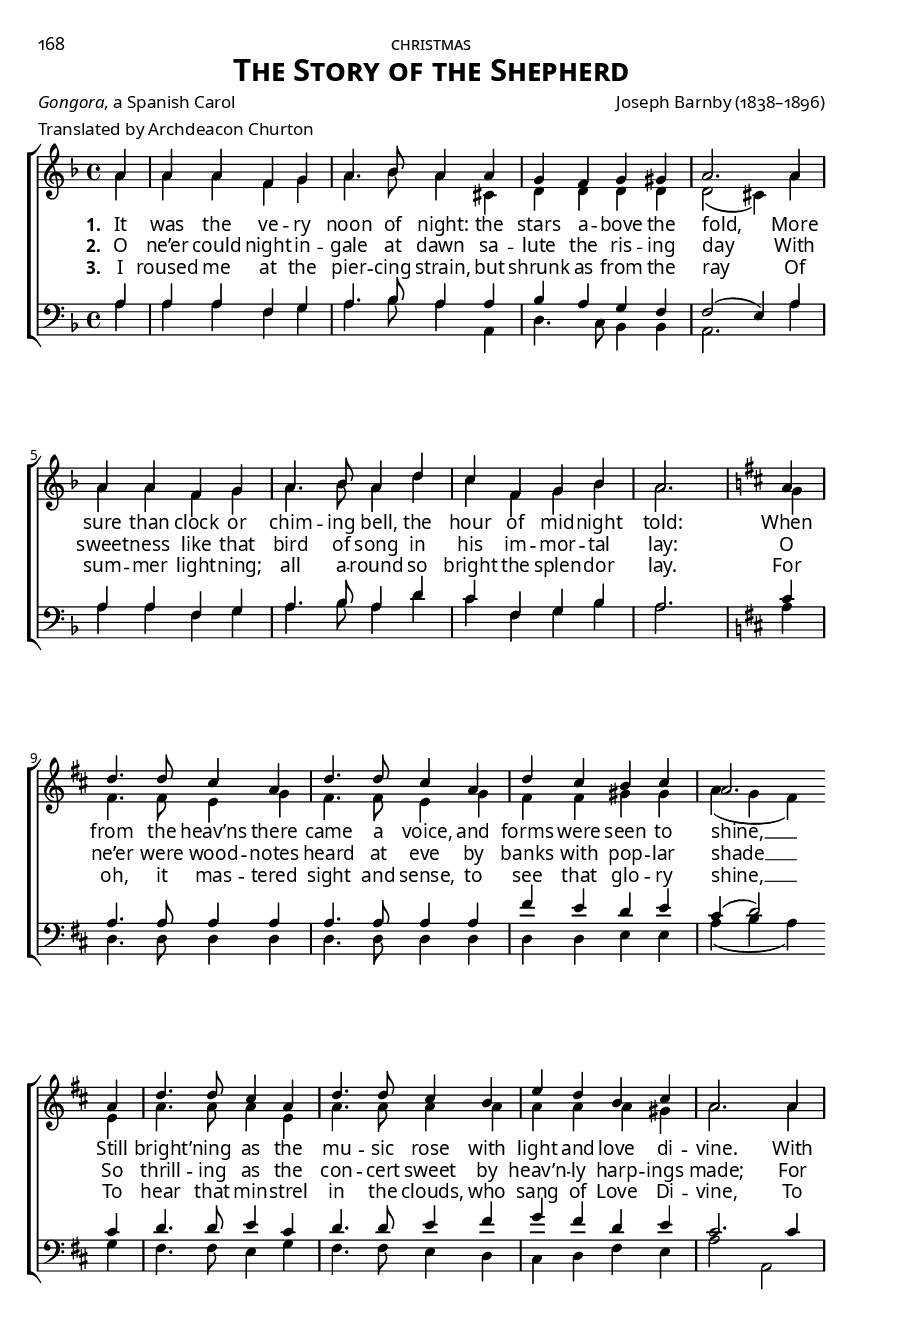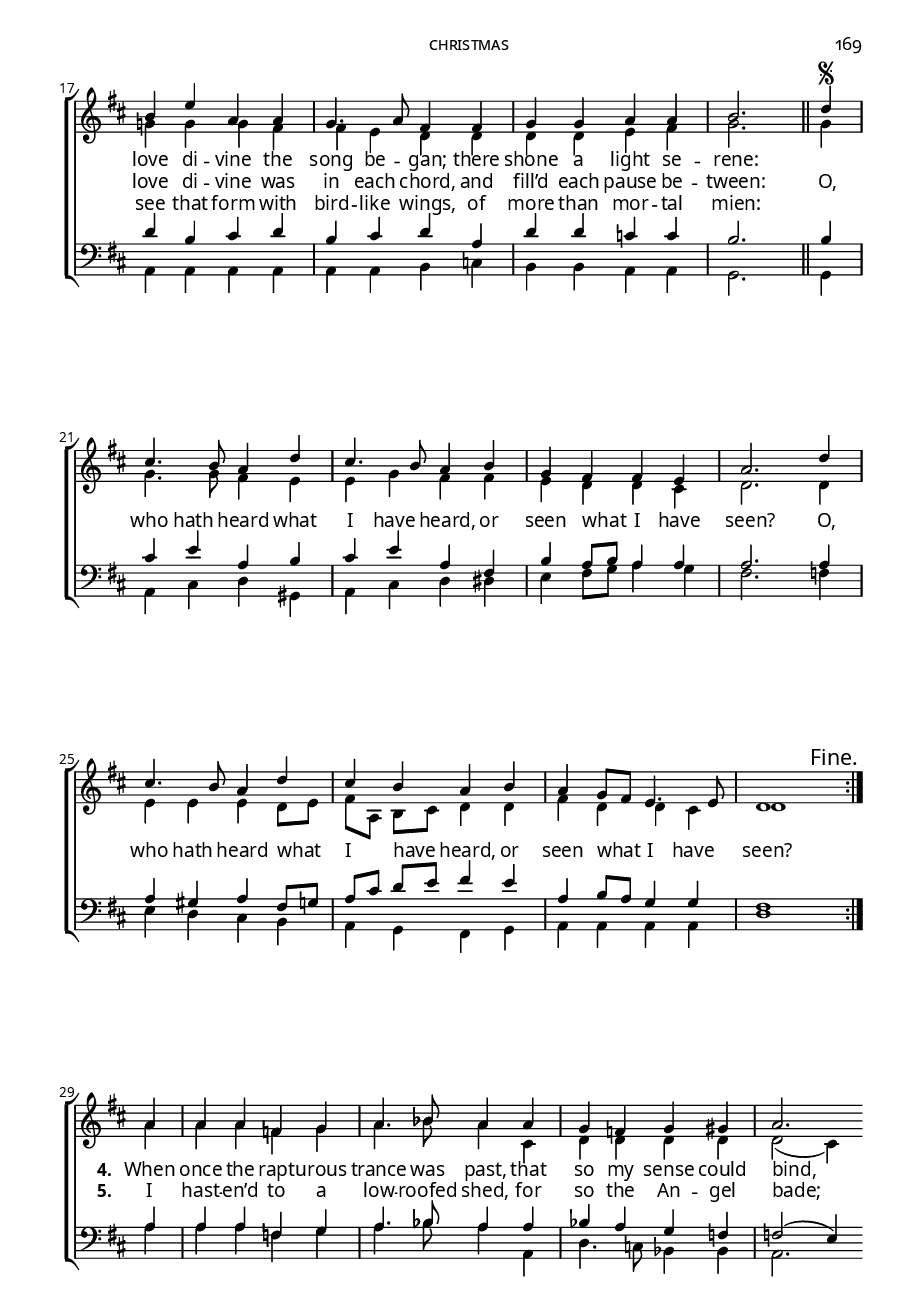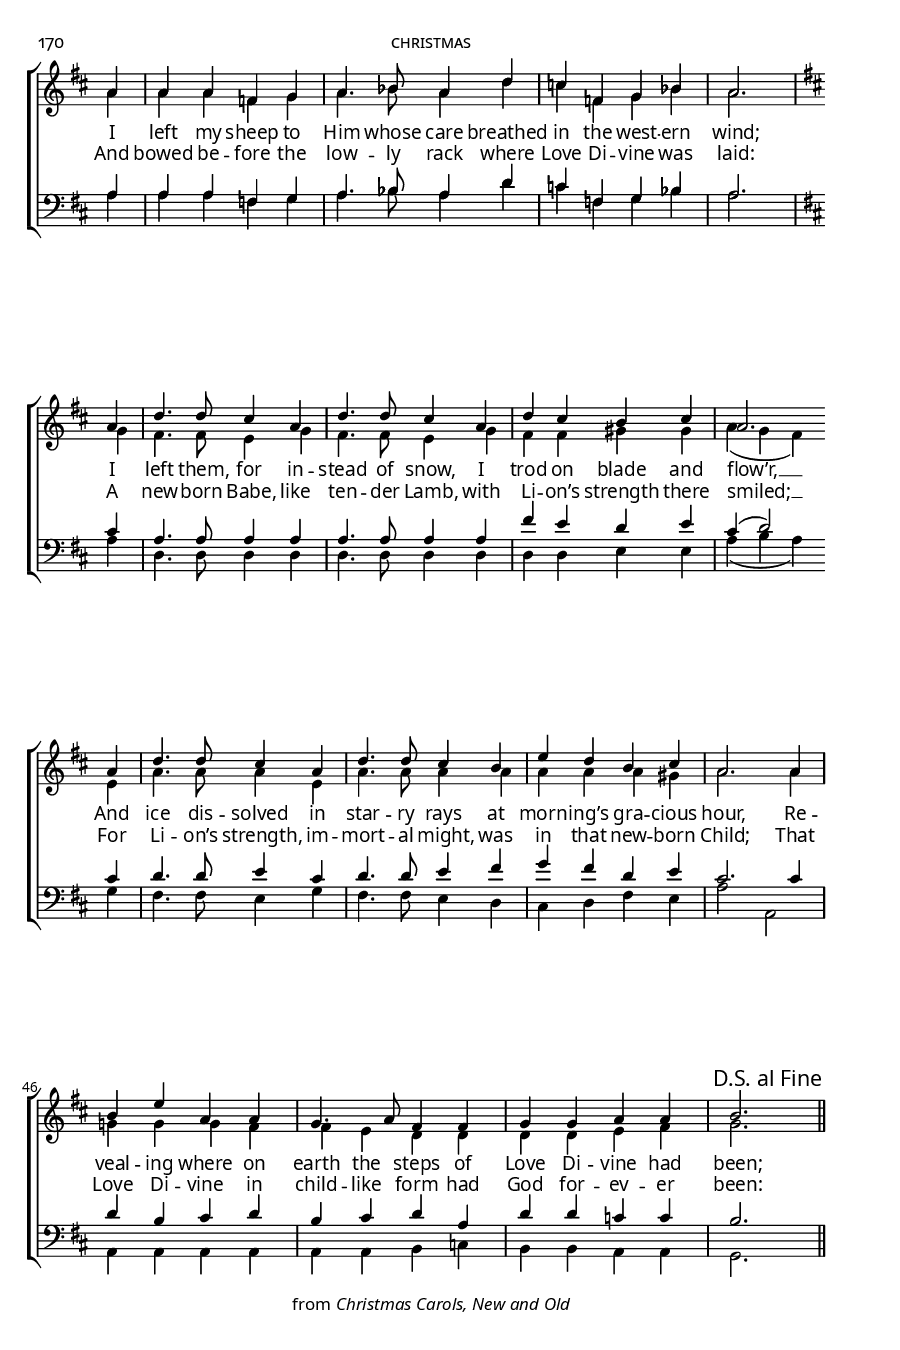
\version "2.14.2"
\include "util.ly"
\header {
  title = \markup{\override #'(font-name . "Garamond Premier Pro Semibold"){ \abs-fontsize #15 \smallCapsOldStyle"The Story of the Shepherd"}}
  poet = \markup\concat{\italic"Gongora" ", a Spanish Carol"}
  meter = \markup\oldStyleNum"Translated by Archdeacon Churton"
  composer = \markup\oldStyleNum"Joseph Barnby (1838–1896)"
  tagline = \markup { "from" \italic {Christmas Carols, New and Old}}
}
\paper {
  %print-all-headers = ##f
  paper-height = 9\in
  paper-width = 6\in
  indent = 0\in
  %system-system-spacing = #'((basic-distance . 10) (padding . 0))
  system-system-spacing =
    #'((basic-distance . 0)
       (minimum-distance . 0)
       (padding . -2)
       (stretchability . 100))
  ragged-last-bottom = ##f
  ragged-bottom = ##f
  two-sided = ##t
  inner-margin = 0.5\in
  outer-margin = 0.25\in
  top-margin = 0.25\in
  bottom-margin = 0.25\in
  first-page-number = #168
  print-first-page-number = ##t
  headerLine = \markup{\override #'(font-name . "Garamond Premier Pro") \smallCapsOldStyle"christmas"}
  oddHeaderMarkup = \markup\fill-line{
     \override #'(font-name . "Garamond Premier Pro")\abs-fontsize #8.5
     \combine 
        \fill-line{"" \on-the-fly #print-page-number-check-first
        \oldStylePageNum""
        }
        \fill-line{\headerLine}
  }
  evenHeaderMarkup = \markup {
     \override #'(font-name . "Garamond Premier Pro")\abs-fontsize #8.5
     \combine
        \on-the-fly #print-page-number-check-first
        \oldStylePageNum""
        \fill-line{\headerLine}
  }
}
#(set-global-staff-size 14.9) \paper{ #(define fonts (make-pango-font-tree "GoudyOlSt BT" "Garamond Premier Pro" "Garamond Premier Pro" (/ 14.9 20))) }
global = {
  \key f \major
  \time 4/4
  \autoBeamOff
}

sopMusic = \relative c' {
  \partial 4 a'4 |
  a a f g |
  a4. bes8 a4 a |
  g f g gis |
  a2. \bar"" a4 |
  
  a a f g |
  a4. bes8 a4 d |
  c f, g bes |
  a2. \bar "|" \key d\major a4 |
  d4. d8 cis4 a |
  
  d4. d8 cis4 a |
  d cis b cis |
  a2. \bar"" a4 |
  d4. d8 cis4 a |
  d4. d8 cis4 b |
  
  e4 d b cis |
  a2. \bar"" a4 |
  b e a, a |
  g4. a8 fis4 fis |
  g g a a |
  
  b2. \bar"||" d4\segno |
  cis4. b8 a4 d |
  cis4. b8 a4 b |
  g fis fis e |
  
  a2. \bar"" d4 |
  cis4. b8 a4 d |
  cis b a b |
  a g8[ fis] e4. e8 |
  d1 \bar ":|" \break
  \once \override Score.RehearsalMark #'break-visibility = #end-of-line-visible
  \once \override Score.RehearsalMark #'self-alignment-X = #RIGHT
  \mark "Fine."
  
  
  
  
  \partial 4 a'4 |
  a a f g |
  a4. bes8 a4 a |
  g f g gis |
  a2. \bar"" a4 |
  
  a a f g |
  a4. bes8 a4 d |
  c f, g bes |
  a2. \bar "|"\break \key d\major a4 |
  d4. d8 cis4 a |
  
  d4. d8 cis4 a |
  d cis b cis |
  a2. \bar"" a4 |
  d4. d8 cis4 a |
  d4. d8 cis4 b |
  
  e4 d b cis |
  a2. a4 |
  b e a, a |
  g4. a8 fis4 fis |
  g g a a |
  
  b2. \bar"||"
  \once \override Score.RehearsalMark #'break-visibility = #end-of-line-visible
  \once \override Score.RehearsalMark #'self-alignment-X = #RIGHT
  \mark "D.S. al Fine"
}
sopWords = \lyricmode {
  
}

altoMusic = \relative c' {
  a'4 |
  a a f g |
  a4. bes8 a4 cis, |
  d d d d |
  d2( cis4) a' |
  
  a a f g |
  a4. bes8 a4 d |
  c f, g bes |
  a2. g4 |
  fis4. fis8 e4 g |
  
  fis4. fis8 e4 g |
  fis fis gis gis |
  a( g fis) e |
  a4. a8 a4 e |
  a4. a8 a4 a |
  
  a a a gis |
  a2. a4 |
  g! g g fis |
  fis e d d |
  d d e fis |
  
  g2. g4 |
  g4. g8 fis4 e |
  e g fis fis |
  e d d cis |
  
  d2. d4 |
  e e e d8[ e] |
  fis[ a,] b[ cis] d4 d |
  fis d d cis |
  d1 |
  
  
  
  
  a'4 |
  a a f g |
  a4. bes8 a4 cis, |
  d d d d |
  d2( cis4) a' |
  
  a a f g |
  a4. bes8 a4 d |
  c f, g bes |
  a2. g4 |
  fis4. fis8 e4 g |
  
  fis4. fis8 e4 g |
  fis fis gis gis |
  a( g fis) e |
  a4. a8 a4 e |
  a4. a8 a4 a |
  
  a a a gis |
  a2. a4 |
  g! g g fis |
  fis e d d |
  d d e fis |
  
  g2.
}
dropLyrics = {
  \dropLyricsXI
}
altoWords = \lyricmode {
  \dropLyrics
  \set stanza = #"1. "
  It was the ve -- ry noon of night: the stars a -- bove the fold,
  More sure than clock or chim -- ing bell, the hour of mid -- night told:
  When from the heav’ns there came a voice, and forms were seen \set associatedVoice = "basses" to shine, __
  \unset associatedVoice
  Still bright -- ’ning as the mu -- sic rose with light and love di -- vine.
  With love di -- vine the song be -- gan; there shone a light se -- rene:
  
  
  
  \repeat unfold 28 \skip1
  \set stanza = #"4. "
  When once the rapt -- urous trance was past, that so my sense could bind,
  I left my sheep to Him whose care breathed in the west -- ern wind;
  I left them, for in -- stead of snow, I trod on blade \set associatedVoice = "basses" and flow’r, __
  \unset associatedVoice
  And ice dis -- solved in star -- ry rays at morn -- ing’s gra -- cious hour,
  Re -- veal -- ing where on earth the steps of Love Di -- vine had been;
}
altoWordsII = \lyricmode {
  \dropLyrics
%\markup\italic
  \set stanza = #"2. "
  O ne’er could night -- in -- gale at dawn sa -- lute the ris -- ing day
  With sweet -- ness like that bird of song in his im -- mor -- tal lay:
  O ne’er were wood -- notes heard at eve by banks with pop -- \set associatedVoice = "basses" lar shade __
  \unset associatedVoice
  So thrill -- ing as the con -- cert sweet by heav’n -- ly harp -- ings made;
  
  For love di -- vine was in each chord, and fill’d each pause be -- tween:  
  
  O, who hath heard what I have heard, or seen what I have seen?
  O, who hath heard what I have heard, or seen what I have seen?
  
  \set stanza = #"5. "
  I hast -- en’d to a low -- roofed shed, for so the An -- gel bade;
  And bowed be -- fore the low -- ly rack where Love Di -- vine was laid:
  A new -- born Babe, like ten -- der Lamb, with Li -- on’s strength \set associatedVoice = "basses" there smiled; __
  \unset associatedVoice
  For Li -- on’s strength, im -- mort -- al might, was in that new -- born Child;
  That Love Di -- vine in child -- like form had God for -- ev -- er been:
}
altoWordsIII = \lyricmode {
  \dropLyrics
  \set stanza = #"3. "
  I roused me at the pier -- cing strain, but shrunk as from the ray
  Of sum -- mer light -- ning; all a -- round so bright the splen -- dor lay.
  For oh, it mas -- tered sight and sense, to see that glo -- \set associatedVoice = "basses" ry shine, __
  \unset associatedVoice
  To hear that min -- strel in the clouds, who sang of Love Di -- vine,
  To see that form with bird -- like wings, of more than mor -- tal mien:
  
  
}
altoWordsIV = \lyricmode {
}
altoWordsV = \lyricmode {
}
altoWordsVI = \lyricmode {
  \set stanza = #"6. "
  \set ignoreMelismata = ##t
}
tenorMusic = \relative c' {
  a4 |
  a a f g |
  a4. bes8 a4 a |
  bes a g f |
  f2( e4) a |
  
  a a f g |
  a4. bes8 a4 d |
  c f, g bes |
  a2. \key d\major cis4 |
  a4. a8 a4 a |
  
  a4. a8 a4 a |
  fis' e d e |
  cis( d2) cis4 |
  d4. d8 e4 cis |
  d4. d8 e4 fis |
  
  g fis d e |
  cis2. cis4 |
  d b cis d |
  b cis d a |
  d d c c |
  
  b2. b4 |
  cis4 e a, b |
  cis e a, fis |
  b a8[ b] a4 a |
  
  a2. a4 |
  a gis a fis8[ g] |
  a[ cis] d[ e] fis4 e |
  a, b8[ a] g4 g |
  fis1 |
  
  
  
  
  a4 |
  a a f g |
  a4. bes8 a4 a |
  bes a g f |
  f2( e4) a |
  
  a a f g |
  a4. bes8 a4 d |
  c f, g bes |
  a2. \key d\major cis4 |
  a4. a8 a4 a |
  
  a4. a8 a4 a |
  fis' e d e |
  cis( d2) cis4 |
  d4. d8 e4 cis |
  d4. d8 e4 fis |
  
  g fis d e |
  cis2. cis4 |
  d b cis d |
  b cis d a |
  d d c c |
  
  b2.
}
tenorWords = \lyricmode {

}

bassMusic = \relative c {
  a'4 |
  a a f g |
  a4. bes8 a4 a, |
  d4. c8 bes4 bes |
  a2. a'4 |
  
  a a f g |
  a4. bes8 a4 d |
  c f, g bes |
  a2. \key d\major a4 |
  d,4. d8 d4 d |
  
  d4. d8 d4 d |
  d d e e |
  a( b a) g |
  fis4. fis8 e4 g |
  fis4. fis8 e4 d |
  
  cis4 d fis e |
  a2 a, |
  a4 a a a |
  a a b c |
  b b a a |
  
  g2. g4 |
  a cis d gis, |
  a cis d dis |
  e fis8[ g] a4 g |
  
  fis2. f4 |
  e d cis b |
  a g fis g |
  a a a a |
  d1 |
  
  
  
  
  a'4 |
  a a f g |
  a4. bes8 a4 a, |
  d4. c8 bes4 bes |
  a2. a'4 |
  
  a a f g |
  a4. bes8 a4 d |
  c f, g bes |
  a2. \key d\major a4 |
  d,4. d8 d4 d |
  
  d4. d8 d4 d |
  d d e e |
  a( b a) g |
  fis4. fis8 e4 g |
  fis4. fis8 e4 d |
  
  cis4 d fis e |
  a2 a, |
  a4 a a a |
  a a b c |
  b b a a |
  
  g2.
}
bassWords = \lyricmode {

}

pianoRH = \relative c' {
  
}
pianoLH = \relative c' {
  
}

\score {
  <<
   \new ChoirStaff <<
%    \new Lyrics = sopranos \with { \override VerticalAxisGroup #'nonstaff-relatedstaff-spacing = #'((basic-distance . 1)) }
    \new Staff = women <<
      \new Voice = "sopranos" { \voiceOne << \global \sopMusic >> }
      \new Voice = "altos" { \voiceTwo << \global \altoMusic >> }
    >>
    \new Staff = men <<
      \clef bass
      \new Voice = "tenors" { \voiceOne << \global \tenorMusic >> }
      \new Voice = "basses" { \voiceTwo << \global \bassMusic >> }
    >>
    \new Lyrics \with { alignAboveContext = #"women" \override VerticalAxisGroup #'nonstaff-relatedstaff-spacing = #'((basic-distance . 1))} \lyricsto "sopranos" \sopWords
     \new Lyrics = "altosVI"  \with { alignBelowContext = #"women" \override VerticalAxisGroup #'nonstaff-relatedstaff-spacing = #'((basic-distance . 1))} \lyricsto "tenors" \altoWordsVI
    \new Lyrics = "altosV"  \with { alignBelowContext = #"women" \override VerticalAxisGroup #'nonstaff-relatedstaff-spacing = #'((basic-distance . 1))} \lyricsto "tenors" \altoWordsV
    \new Lyrics = "altosIV"  \with { alignBelowContext = #"women" \override VerticalAxisGroup #'nonstaff-relatedstaff-spacing = #'((basic-distance . 1))} \lyricsto "tenors" \altoWordsIV
    \new Lyrics = "altosIII"  \with { alignBelowContext = #"women" \override VerticalAxisGroup #'nonstaff-relatedstaff-spacing = #'((basic-distance . 1))} \lyricsto "tenors" \altoWordsIII
    \new Lyrics = "altosII"  \with { alignBelowContext = #"women" \override VerticalAxisGroup #'nonstaff-relatedstaff-spacing = #'((basic-distance . 1))} \lyricsto "tenors" \altoWordsII
    \new Lyrics = "altos"  \with { alignBelowContext = #"women" \override VerticalAxisGroup #'nonstaff-relatedstaff-spacing = #'((padding . -0.9))} \lyricsto "tenors" \altoWords
   \new Lyrics \with { alignAboveContext = #"men" \override VerticalAxisGroup #'nonstaff-relatedstaff-spacing = #'((basic-distance . 1)) } \lyricsto "tenors" \tenorWords
    \new Lyrics \with { alignBelowContext = #"men" \override VerticalAxisGroup #'nonstaff-relatedstaff-spacing = #'((basic-distance . 1)) } \lyricsto "basses" \bassWords
  >>
%    \new PianoStaff << \new Staff { \new Voice { \pianoRH } } \new Staff { \clef "bass" \pianoLH } >>
  >>
  \layout {
    \context {
      \Score
      %\override SpacingSpanner #'base-shortest-duration = #(ly:make-moment 1 8)
      %\override SpacingSpanner #'common-shortest-duration = #(ly:make-moment 1 4)
    }
    \context {
      % Remove all empty staves
      % \Staff \RemoveEmptyStaves \override VerticalAxisGroup #'remove-first = ##t
    }
    \context {
      \Lyrics
      \override LyricText #'X-offset = #center-on-word
    }
  }
  \midi {
    \tempo 4 = 105
    \set Staff.midiInstrument = "flute"
  
    \context {
      \Voice
      \remove "Dynamic_performer"
    }
  }
}
